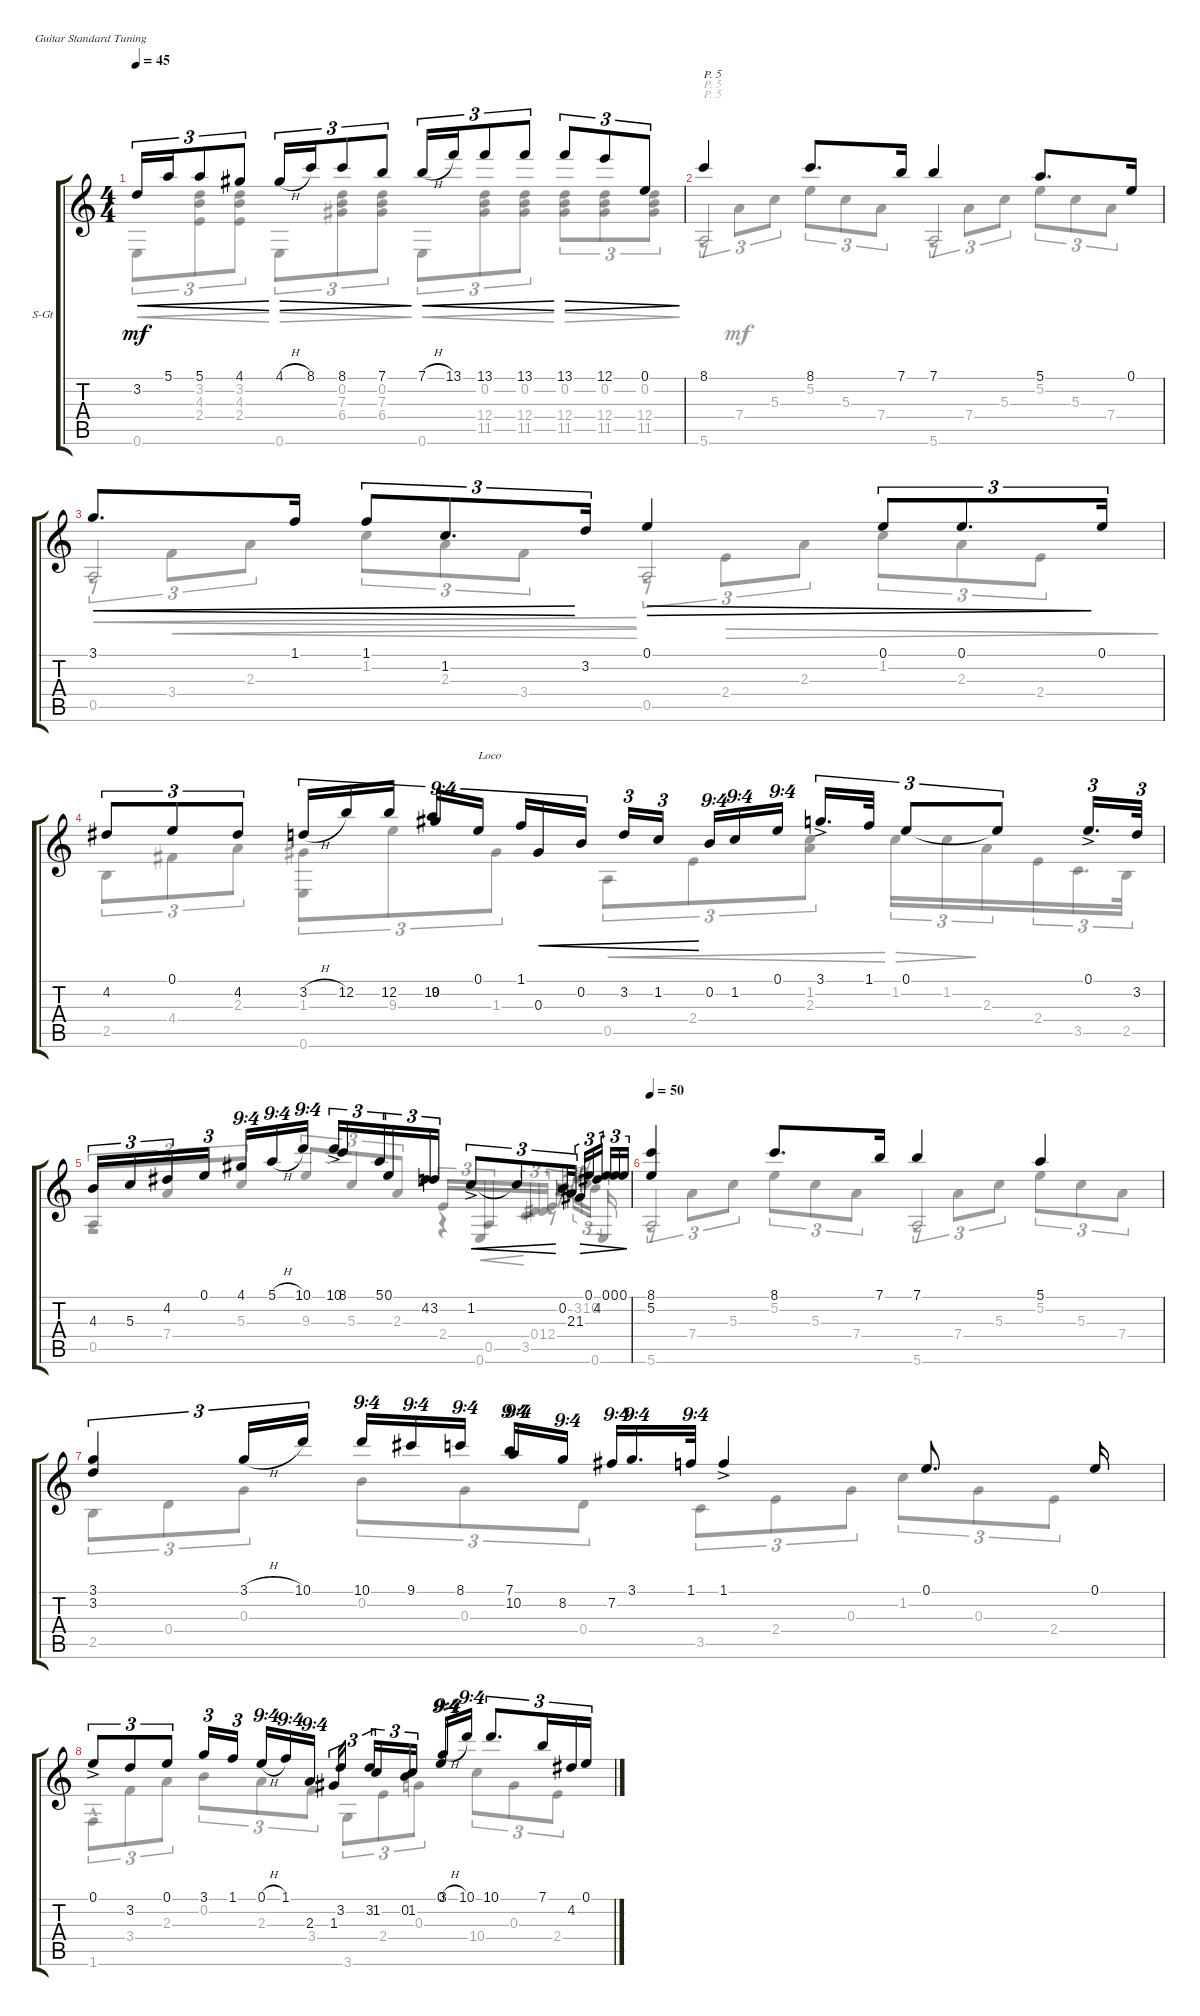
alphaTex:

\defaultSystemsLayout 4
\bracketExtendMode groupsimilarinstruments
\firstSystemTrackNameOrientation horizontal
\otherSystemsTrackNameOrientation horizontal
\track ("Acoustic guitar" "S-Gt") {instrument acousticguitarsteel}
\staff {score tabs}
\tuning (E4 B3 G3 D3 A2 E2)
\voice
\ts (4 4)
\tempo 45
\clef g2
\ks c
3.2.16{tu (3 2) cre dy mf} 5.1.16{tu (3 2) cre} 5.1.8{tu (3 2) cre} 4.1.8{tu (3 2) cre beam split} 4.1{h}.16{tu (3 2) dec} 8.1.16{tu (3 2) dec} 8.1.8{tu (3 2) dec} 7.1.8{tu (3 2) dec beam split} 7.1{h}.16{tu (3 2) cre} 13.1.16{tu (3 2) cre} 13.1.8{tu (3 2) cre} 13.1.8{tu (3 2) cre beam split} 13.1.8{tu (3 2) dec} 12.1.8{tu (3 2) dec} 0.1.8{tu (3 2) dec} |
8.1.4{txt "P. 5"} 8.1.8{d} 7.1.16 7.1.4 5.1.8{d} 0.1.16 |
3.1.8{d cre beam merge} 1.1.16{cre beam split} 1.1.8{tu (3 2) cre beam merge} 1.2.8{d tu (3 2) cre beam merge} 3.2.16{tu (3 2)} 0.1.4{dec} 0.1.8{tu (3 2) dec beam merge} 0.1.8{d tu (3 2) dec beam merge} 0.1.16{tu (3 2)} |
4.2.8{tu (3 2)} 0.1.8{tu (3 2)} 4.2.8{tu (3 2)} 3.2{h}.16{tu (9 4) beam merge} 12.2.16{tu (9 4) beam merge} 12.2.16{tu (9 4) beam split} 10.2.16{tu (9 4)} 9.2.16{tu (9 4) beam merge} 0.1.16{tu (9 4) txt "Loco" beam split} 1.1.16{tu (9 4) beam merge} 0.3.16{tu (9 4) cre beam merge} 0.2.16{tu (9 4) cre beam split} 3.2.16{tu (3 2) cre beam merge} 1.2.16{tu (3 2) cre} 0.2.16{tu (9 4) beam merge} 1.2.16{tu (9 4) beam merge} 0.1.16{tu (9 4)} 3.1{ac}.16{d tu (3 2) beam merge} 1.1.32{tu (3 2) beam split} 0.1.8{tu (3 2) beam merge} 0.1{t}.8{tu (3 2)} 0.1{ac}.16{d tu (3 2) beam merge} 3.2.32{tu (3 2) beam split} |
4.3.16{tu (3 2)} 5.3.16{tu (3 2) beam merge} 4.2.16{tu (3 2) beam merge} 0.1.16{tu (3 2) beam split} 4.1.16{tu (9 4) beam merge} 5.1{h}.16{tu (9 4) beam merge} 10.1.16{tu (9 4)} 10.1{ac}.16{tu (3 2)} 8.1.16{tu (3 2) beam merge} 5.1.16{tu (3 2) beam merge} 0.1.16{tu (3 2)} 4.2.16{tu (3 2)} 3.2.16{tu (3 2)} 1.2{ac}.8{tu (3 2) cre beam merge} 1.2{t}.8{tu (3 2) cre} 0.2.16{tu (3 2) cre} 2.3.16{tu (3 2) cre beam split} 1.3.16{tu (3 2) dec} 0.1.16{tu (3 2) dec} 4.2.16{tu (3 2) dec} 0.1.16{tu (3 2) dec} 0.1.16{tu (3 2) dec} 0.1.16{tu (3 2) dec} |
\tempo 50
(8.1 5.2).4 8.1.8{d} 7.1.16 7.1.4 5.1.4 |
(3.1 3.2).4{tu (3 2)} 3.1{h}.16{tu (3 2) beam merge} 10.1.16{tu (3 2) beam split} 10.1.16{tu (9 4) beam merge} 9.1.16{tu (9 4) beam merge} 8.1.16{tu (9 4) beam split} 7.1.16{tu (9 4) beam merge} 10.2.16{tu (9 4) beam merge} 8.2.16{tu (9 4) beam split} 7.2.16{tu (9 4) beam merge} 3.1.16{d tu (9 4) beam merge} 1.1.32{tu (9 4)} 1.1{ac}.4 0.1.8{d} 0.1.16 |
0.1{ac}.8{tu (3 2) beam merge} 3.2.8{tu (3 2) beam merge} 0.1.8{tu (3 2) beam split} 3.1.16{tu (3 2) beam merge} 1.1.16{tu (3 2)} 0.1{h}.16{tu (9 4) beam merge} 1.1.16{tu (9 4) beam merge} 2.3.16{tu (9 4)} 1.3.16{tu (3 2)} 3.2.16{tu (3 2) beam split} 3.2.16{tu (3 2) beam merge} 1.2.16{tu (3 2)} 0.2.16{tu (3 2)} 1.2.16{tu (3 2) beam split} 0.1.16{tu (9 4) beam merge} 3.1{h}.16{tu (9 4) beam merge} 10.1.16{tu (9 4)} 10.1.8{d tu (3 2)} 7.1.16{tu (3 2)} 4.2.16{tu (3 2)} 0.1.16{tu (3 2)}
\voice
\clef g2
\ottava regular
\simile none
\ks c
0.6.8{tu (3 2) cre dy mf} (3.2 4.3 2.4).8{tu (3 2) cre} (3.2 4.3 2.4).8{tu (3 2) cre} 0.6.8{tu (3 2) dec} (0.2 7.3 6.4).8{tu (3 2) dec} (0.2 7.3 6.4).8{tu (3 2) dec} 0.6.8{tu (3 2) cre} (0.2 12.4 11.5).8{tu (3 2) cre} (0.2 12.4 11.5).8{tu (3 2) cre} (0.2 12.4 11.5).8{tu (3 2) dec} (0.2 12.4 11.5).8{tu (3 2) dec} (0.2 12.4 11.5).8{tu (3 2) dec} |
5.6.2{txt "P. 5" beam invert} 5.6.2{beam invert} |
0.5.2{cre beam invert} 0.5.2{beam invert} |
2.5.8{tu (3 2)} 4.4.8{tu (3 2)} 2.3.8{tu (3 2)} (0.6 1.3).8{tu (3 2)} 9.3.8{tu (3 2) beam merge} 1.3.8{tu (3 2) beam split} 0.5.8{tu (3 2) cre} 2.4.8{tu (3 2) cre} (2.3 1.2).8{tu (3 2) cre} 1.2.16{tu (3 2) dec} 1.2.16{tu (3 2) dec} 2.3.16{tu (3 2) beam merge} 2.4.16{tu (3 2)} 3.5.16{d tu (3 2)} 2.5.32{tu (3 2)} |
0.5.8{tu (3 2) beam invert} 7.4.8{tu (3 2)} 5.3.8{tu (3 2)} 9.3.8{tu (3 2) beam invert} 5.3.8{tu (3 2)} 2.3.8{tu (3 2)} 2.4.16{tu (3 2) beam invert} 0.6.16{tu (3 2) cre beam merge} 0.5.16{tu (3 2) cre beam merge} 3.5.16{tu (3 2) cre} 0.4.16{tu (3 2)} 1.4.16{tu (3 2)} 2.4.16{tu (3 2) beam invert beam split} r.16{tu (3 2) beam invert beam split} r.8{tu (3 2) beam invert beam split} r.16{tu (3 2) beam invert beam split} 0.6.16{tu (3 2) beam invert} |
5.6.2{beam invert} 5.6.2{beam invert} |
2.5.8{tu (3 2)} 0.4.8{tu (3 2)} 0.3.8{tu (3 2)} 0.2.8{tu (3 2)} 0.3.8{tu (3 2)} 0.4.8{tu (3 2)} 3.5.8{tu (3 2)} 2.4.8{tu (3 2)} 0.3.8{tu (3 2)} 1.2.8{tu (3 2)} 0.3.8{tu (3 2)} 2.4.8{tu (3 2)} |
1.6{hac}.8{tu (3 2)} 3.4.8{tu (3 2)} 2.3.8{tu (3 2)} 0.2.8{tu (3 2)} 2.3.8{tu (3 2)} 3.4.8{tu (3 2)} 3.6.8{tu (3 2)} 2.4.8{tu (3 2)} 0.3.8{tu (3 2)} 10.4.8{tu (3 2)} 0.3.8{tu (3 2)} 2.4.8{tu (3 2)}
\voice
\clef g2
\ottava regular
\simile none
\ks c
|
r.8{tu (3 2) txt "P. 5"} 7.4.8{tu (3 2)} 5.3.8{tu (3 2)} 5.2.8{tu (3 2)} 5.3.8{tu (3 2)} 7.4.8{tu (3 2)} r.8{tu (3 2)} 7.4.8{tu (3 2)} 5.3.8{tu (3 2)} 5.2.8{tu (3 2)} 5.3.8{tu (3 2)} 7.4.8{tu (3 2)} |
r.8{tu (3 2)} 3.4.8{tu (3 2) cre} 2.3.8{tu (3 2) cre} 1.2.8{tu (3 2) cre} 2.3.8{tu (3 2) cre} 3.4.8{tu (3 2) cre} r.8{tu (3 2)} 2.4.8{tu (3 2) dec} 2.3.8{tu (3 2) dec} 1.2.8{tu (3 2) dec} 2.3.8{tu (3 2) dec} 2.4.8{tu (3 2) dec} |
|
r.2 r.4 r.8 3.2.16{tu (3 2)} 1.2.16{tu (3 2)} 0.2.16{tu (3 2)} |
r.8{tu (3 2)} 7.4.8{tu (3 2)} 5.3.8{tu (3 2)} 5.2.8{tu (3 2)} 5.3.8{tu (3 2)} 7.4.8{tu (3 2)} r.8{tu (3 2)} 7.4.8{tu (3 2)} 5.3.8{tu (3 2)} 5.2.8{tu (3 2)} 5.3.8{tu (3 2)} 7.4.8{tu (3 2)} |
|
